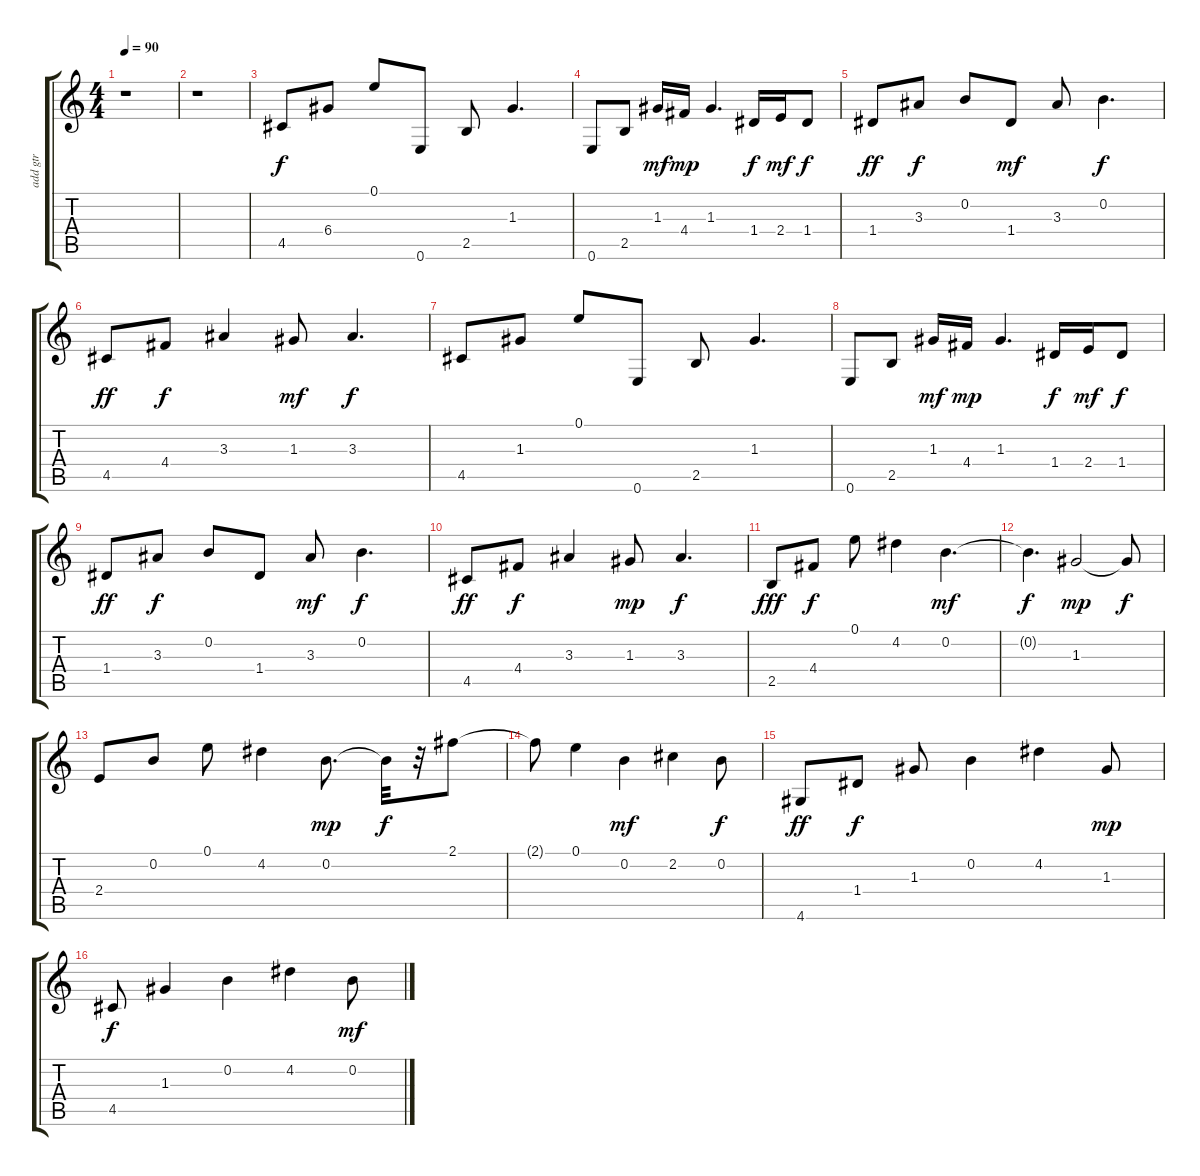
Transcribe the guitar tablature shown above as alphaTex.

\track ("add gtr" "add gtr") {instrument acousticguitarsteel}
\staff {score tabs}
\tuning (E4 B3 G3 D3 A2 E2) {hide}
\ts (4 4)
\tempo 90
\clef g2
\ks c
r.1{dy ff} |
r.1 |
4.5.8{dy f} 6.4.8 0.1.8 0.6.8 2.5.8 1.3.4{d} |
0.6.8 2.5.8 1.3.16{dy mf} 4.4.16{dy mp} 1.3.4{d} 1.4.16{dy f} 2.4.16{dy mf} 1.4.8{dy f} |
1.4.8{dy ff} 3.3.8{dy f} 0.2.8 1.4.8{dy mf} 3.3.8 0.2.4{d dy f} |
4.5.8{dy ff} 4.4.8{dy f} 3.3.4 1.3.8{dy mf} 3.3.4{d dy f} |
4.5.8 1.3.8 0.1.8 0.6.8 2.5.8 1.3.4{d} |
0.6.8 2.5.8 1.3.16{dy mf} 4.4.16{dy mp} 1.3.4{d} 1.4.16{dy f} 2.4.16{dy mf} 1.4.8{dy f} |
1.4.8{dy ff} 3.3.8{dy f} 0.2.8 1.4.8 3.3.8{dy mf} 0.2.4{d dy f} |
4.5.8{dy ff} 4.4.8{dy f} 3.3.4 1.3.8{dy mp} 3.3.4{d dy f} |
2.5.8{dy fff} 4.4.8{dy f} 0.1.8 4.2.4 0.2.4{d dy mf} |
0.2{t}.4{d dy f} 1.3.2{dy mp} 1.3{t}.8{dy f} |
2.4.8 0.2.8 0.1.8 4.2.4 0.2.8{d dy mp} 0.2{t}.32{dy f} r.32 2.1.8 |
2.1{t}.8 0.1.4 0.2.4{dy mf} 2.2.4 0.2.8{dy f} |
4.6.8{dy ff} 1.4.8{dy f} 1.3.8 0.2.4 4.2.4 1.3.8{dy mp} |
4.5.8{dy f} 1.3.4 0.2.4 4.2.4 0.2.8{dy mf}
